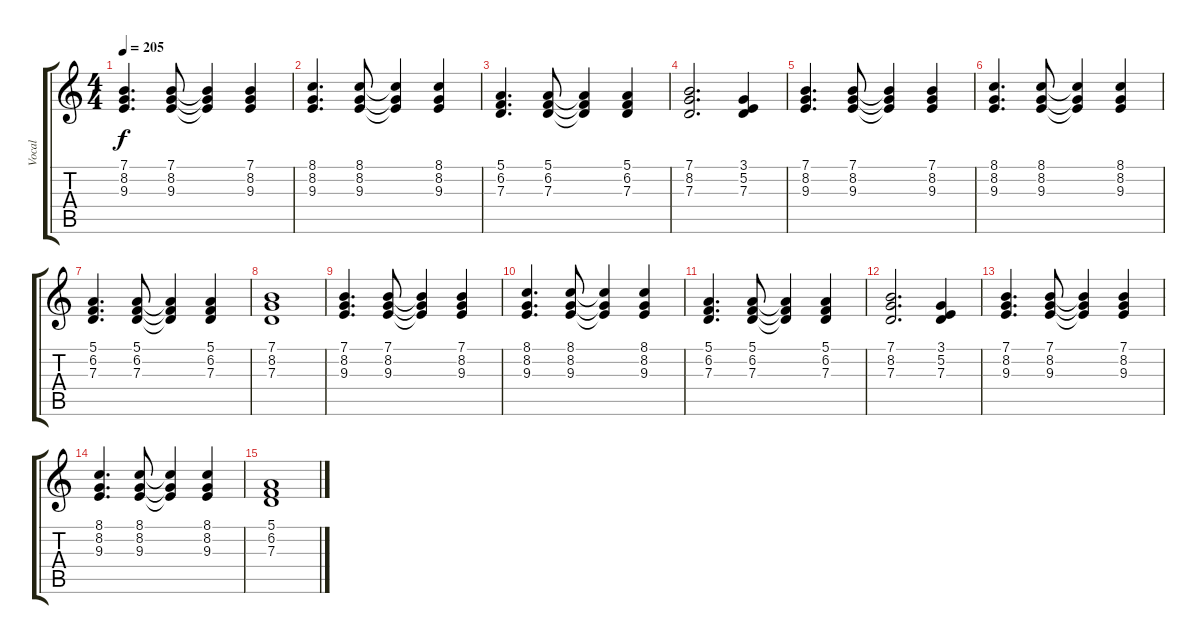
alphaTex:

\track ("Vocal" "Vocal") {instrument lead1square}
\staff {score tabs}
\tuning (E4 B3 G3 D3 A2 E2) {hide}
\ts (4 4)
\tempo 205
\clef g2
\ks c
(7.1 8.2 9.3).4{d dy f} (7.1 8.2 9.3).8 (7.1{t} 8.2{t} 9.3{t}).4 (7.1 8.2 9.3).4 |
(8.1 8.2 9.3).4{d} (8.1 8.2 9.3).8 (8.1{t} 8.2{t} 9.3{t}).4 (8.1 8.2 9.3).4 |
(5.1 6.2 7.3).4{d} (5.1 6.2 7.3).8 (5.1{t} 6.2{t} 7.3{t}).4 (5.1 6.2 7.3).4 |
(7.1 8.2 7.3).2{d} (3.1 5.2 7.3).4 |
(7.1 8.2 9.3).4{d} (7.1 8.2 9.3).8 (7.1{t} 8.2{t} 9.3{t}).4 (7.1 8.2 9.3).4 |
(8.1 8.2 9.3).4{d} (8.1 8.2 9.3).8 (8.1{t} 8.2{t} 9.3{t}).4 (8.1 8.2 9.3).4 |
(5.1 6.2 7.3).4{d} (5.1 6.2 7.3).8 (5.1{t} 6.2{t} 7.3{t}).4 (5.1 6.2 7.3).4 |
(7.1 8.2 7.3).1 |
(7.1 8.2 9.3).4{d} (7.1 8.2 9.3).8 (7.1{t} 8.2{t} 9.3{t}).4 (7.1 8.2 9.3).4 |
(8.1 8.2 9.3).4{d} (8.1 8.2 9.3).8 (8.1{t} 8.2{t} 9.3{t}).4 (8.1 8.2 9.3).4 |
(5.1 6.2 7.3).4{d} (5.1 6.2 7.3).8 (5.1{t} 6.2{t} 7.3{t}).4 (5.1 6.2 7.3).4 |
(7.1 8.2 7.3).2{d} (3.1 5.2 7.3).4 |
(7.1 8.2 9.3).4{d} (7.1 8.2 9.3).8 (7.1{t} 8.2{t} 9.3{t}).4 (7.1 8.2 9.3).4 |
(8.1 8.2 9.3).4{d} (8.1 8.2 9.3).8 (8.1{t} 8.2{t} 9.3{t}).4 (8.1 8.2 9.3).4 |
(5.1 6.2 7.3).1
